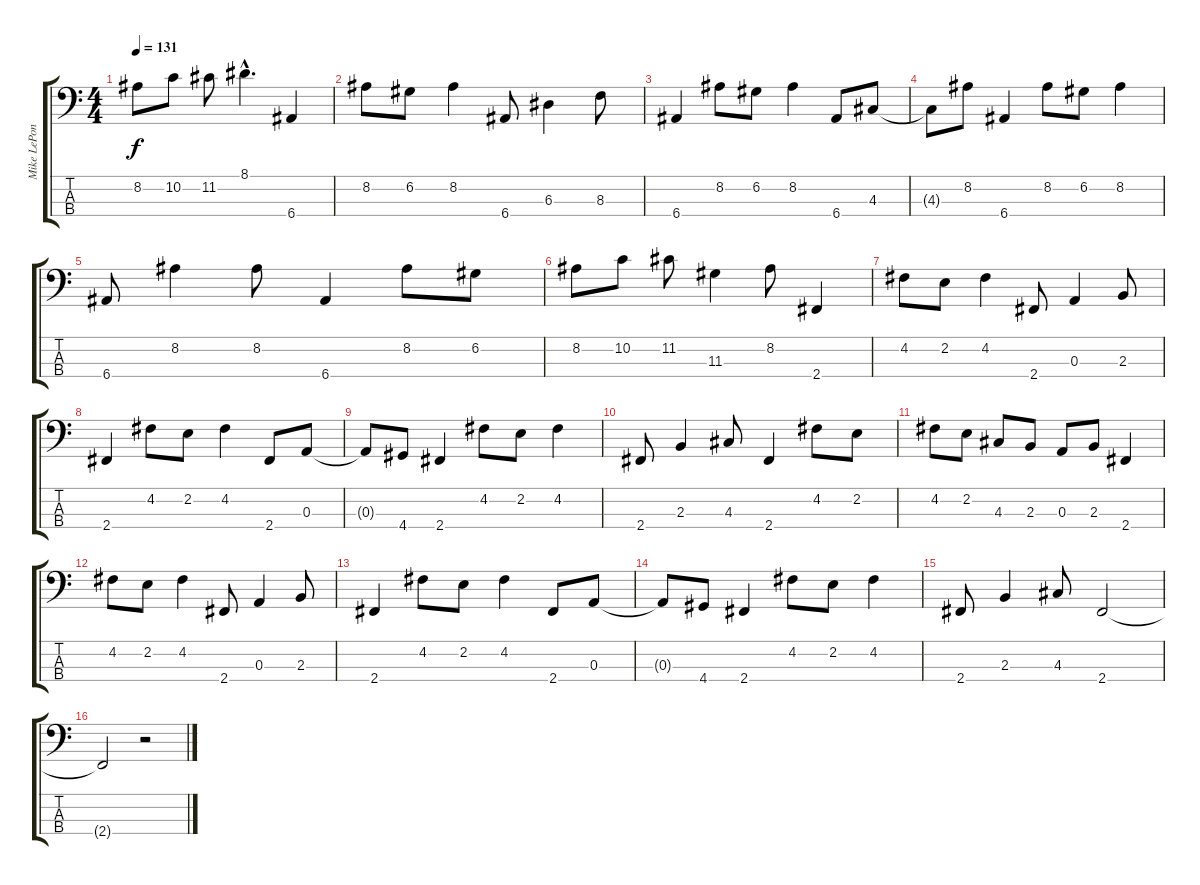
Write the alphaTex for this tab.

\track ("Mike LePond (Bass)" "Mike LePon") {instrument electricbassfinger}
\staff {score tabs}
\tuning (G2 D2 A1 E1) {hide}
\ts (4 4)
\tempo 131
\clef f4
\ks c
8.2.8{dy f} 10.2.8 11.2.8 8.1{hac}.4{d} 6.4.4 |
8.2.8 6.2.8 8.2.4 6.4.8 6.3.4 8.3.8 |
6.4.4 8.2.8 6.2.8 8.2.4 6.4.8 4.3.8 |
4.3{t}.8 8.2.8 6.4.4 8.2.8 6.2.8 8.2.4 |
6.4.8 8.2.4 8.2.8 6.4.4 8.2.8 6.2.8 |
8.2.8 10.2.8 11.2.8 11.3.4 8.2.8 2.4.4 |
4.2.8 2.2.8 4.2.4 2.4.8 0.3.4 2.3.8 |
2.4.4 4.2.8 2.2.8 4.2.4 2.4.8 0.3.8 |
0.3{t}.8 4.4.8 2.4.4 4.2.8 2.2.8 4.2.4 |
2.4.8 2.3.4 4.3.8 2.4.4 4.2.8 2.2.8 |
4.2.8 2.2.8 4.3.8 2.3.8 0.3.8 2.3.8 2.4.4 |
4.2.8 2.2.8 4.2.4 2.4.8 0.3.4 2.3.8 |
2.4.4 4.2.8 2.2.8 4.2.4 2.4.8 0.3.8 |
0.3{t}.8 4.4.8 2.4.4 4.2.8 2.2.8 4.2.4 |
2.4.8 2.3.4 4.3.8 2.4.2 |
2.4{t}.2 r.2
